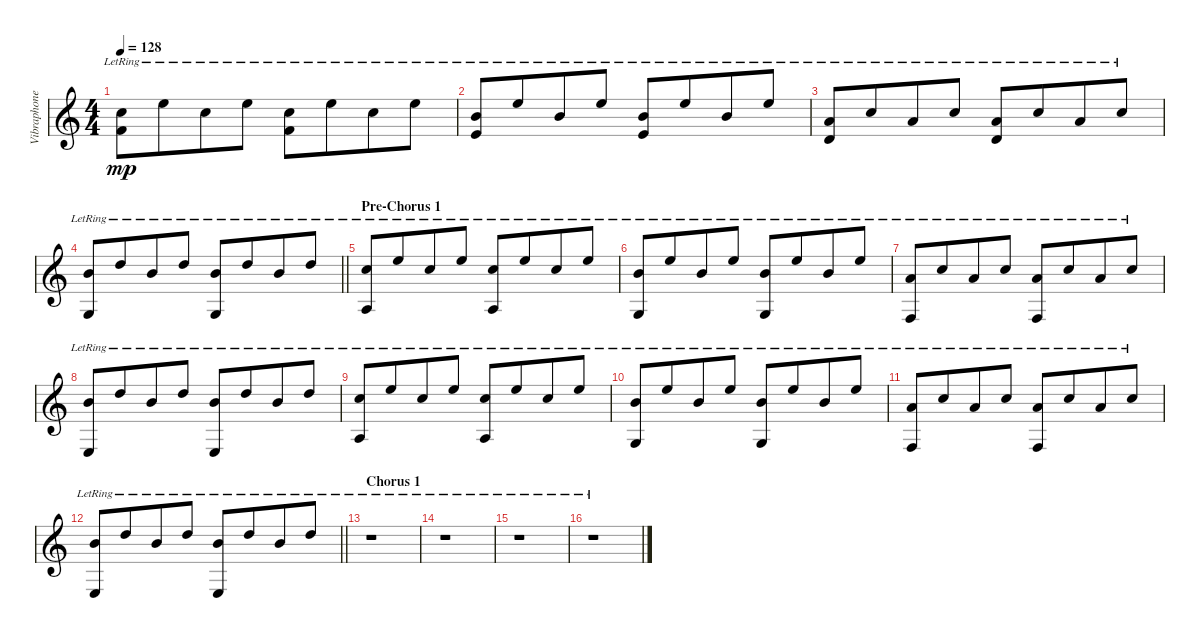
\track ("Vibraphone" "Vibraphone") {instrument vibraphone}
\staff {score}
\tuning (E4 B3 G3 D3 A2 E2) {hide}
\ts (4 4)
\tempo 128
\clef g2
\ks c
(13.2{lr} 15.4{lr}).8{dy mp} 12.1{lr}.8{beam merge} 13.2{lr}.8 12.1{lr}.8 (13.2{lr} 15.4{lr}).8 12.1{lr}.8{beam merge} 13.2{lr}.8 12.1{lr}.8 |
(12.2{lr} 14.4{lr}).8 12.1{lr}.8{beam merge} 12.2{lr}.8 12.1{lr}.8 (12.2{lr} 14.4{lr}).8 12.1{lr}.8{beam merge} 12.2{lr}.8 12.1{lr}.8 |
(10.2{lr} 12.4{lr}).8 8.1{lr}.8{beam merge} 10.2{lr}.8 8.1{lr}.8 (10.2{lr} 12.4{lr}).8 8.1{lr}.8{beam merge} 10.2{lr}.8 8.1{lr}.8 |
\barLineRight lightlight
(12.2{lr} 10.5{lr}).8 10.1{lr}.8{beam merge} 12.2{lr}.8 10.1{lr}.8 (12.2{lr} 10.5{lr}).8 10.1{lr}.8{beam merge} 12.2{lr}.8 10.1{lr}.8 |
\section ("" "Pre-Chorus 1")
(13.2{lr} 12.5{lr}).8 12.1{lr}.8{beam merge} 13.2{lr}.8 12.1{lr}.8 (13.2{lr} 12.5{lr}).8 12.1{lr}.8{beam merge} 13.2{lr}.8 12.1{lr}.8 |
(12.2{lr} 10.5{lr}).8 12.1{lr}.8{beam merge} 12.2{lr}.8 12.1{lr}.8 (12.2{lr} 10.5{lr}).8 12.1{lr}.8{beam merge} 12.2{lr}.8 12.1{lr}.8 |
(10.2{lr} 8.5{lr}).8 8.1{lr}.8{beam merge} 10.2{lr}.8 8.1{lr}.8 (10.2{lr} 8.5{lr}).8 8.1{lr}.8{beam merge} 10.2{lr}.8 8.1{lr}.8 |
(12.2{lr} 12.6{lr}).8 10.1{lr}.8{beam merge} 12.2{lr}.8 10.1{lr}.8 (12.2{lr} 12.6{lr}).8 10.1{lr}.8{beam merge} 12.2{lr}.8 10.1{lr}.8 |
(13.2{lr} 12.5{lr}).8 12.1{lr}.8{beam merge} 13.2{lr}.8 12.1{lr}.8 (13.2{lr} 12.5{lr}).8 12.1{lr}.8{beam merge} 13.2{lr}.8 12.1{lr}.8 |
(12.2{lr} 10.5{lr}).8 12.1{lr}.8{beam merge} 12.2{lr}.8 12.1{lr}.8 (12.2{lr} 10.5{lr}).8 12.1{lr}.8{beam merge} 12.2{lr}.8 12.1{lr}.8 |
(10.2{lr} 8.5{lr}).8 8.1{lr}.8{beam merge} 10.2{lr}.8 8.1{lr}.8 (10.2{lr} 8.5{lr}).8 8.1{lr}.8{beam merge} 10.2{lr}.8 8.1{lr}.8 |
\barLineRight lightlight
(12.2{lr} 12.6{lr}).8 10.1{lr}.8{beam merge} 12.2{lr}.8 10.1{lr}.8 (12.2{lr} 12.6{lr}).8 10.1{lr}.8{beam merge} 12.2{lr}.8 10.1{lr}.8 |
\section ("" "Chorus 1")
r.1 |
r.1 |
r.1 |
r.1
